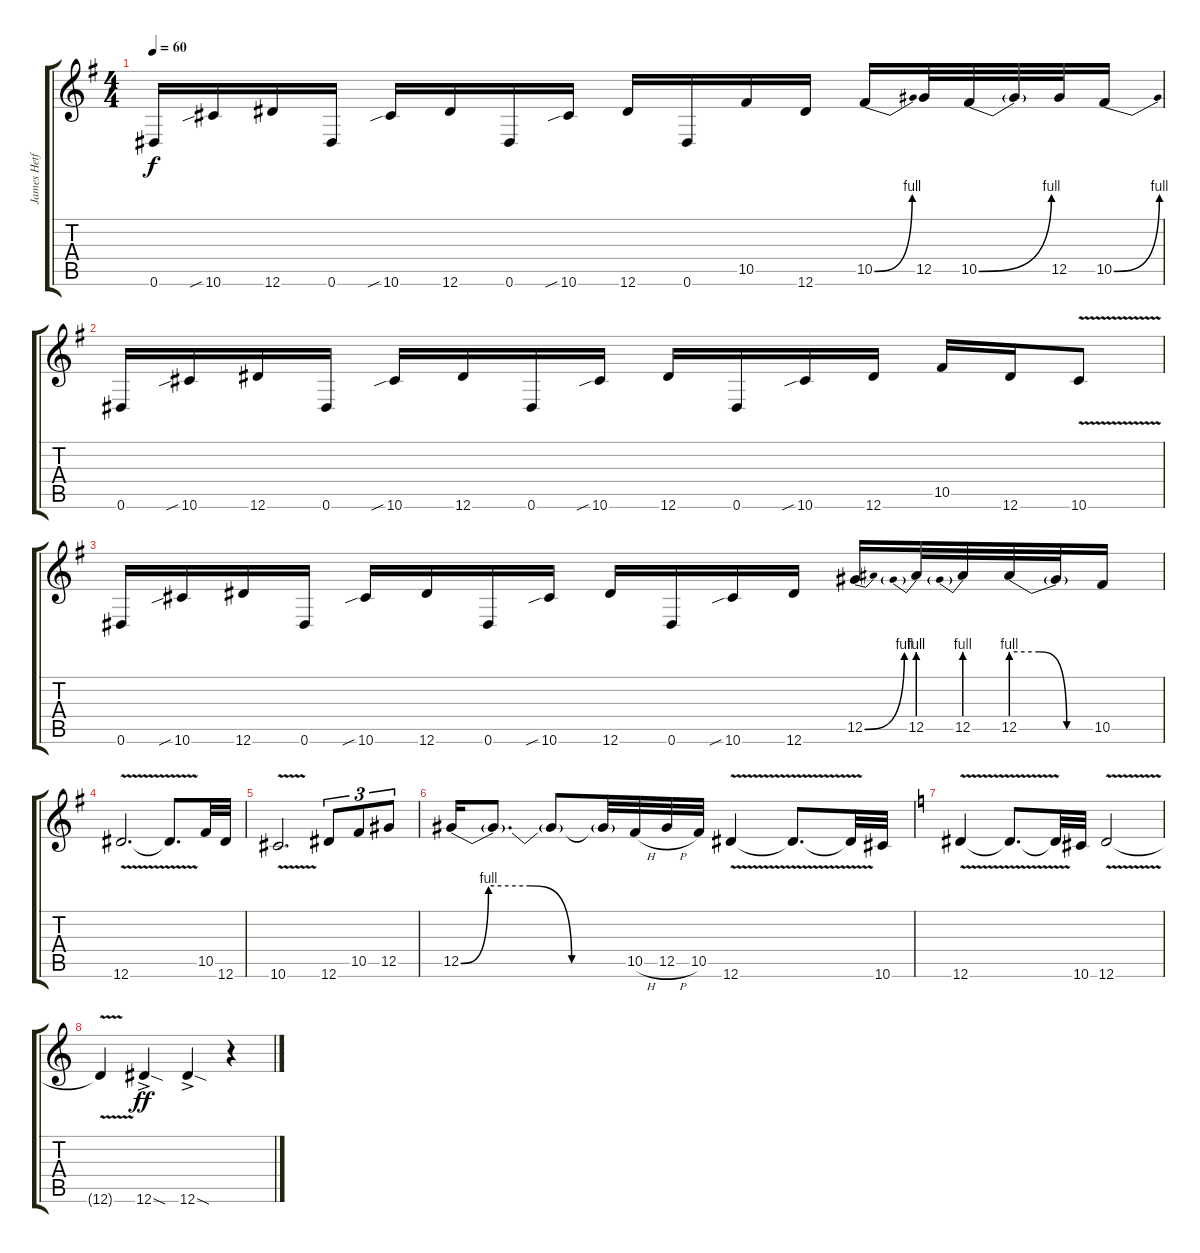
\track ("James Hetfield [Guitar]" "James Hetf") {instrument distortionguitar}
\staff {score tabs}
\tuning (Eb4 Bb3 Gb3 Db3 Ab2 Eb2) {hide}
\ts (4 4)
\tempo 60
\clef g2
\ks g
0.6.16{dy f} 10.6{sib}.16 12.6.16 0.6.16 10.6{sib}.16 12.6.16 0.6.16 10.6{sib}.16 12.6.16 0.6.16 10.5.16 12.6.16 10.5{be (bend 0 0 60 4)}.16 12.5.32 10.5{be (bend 0 0 60 4)}.32 10.5{t}.32 12.5.32 10.5{be (bend 0 0 60 4)}.16 |
0.6.16 10.6{sib}.16 12.6.16 0.6.16 10.6{sib}.16 12.6.16 0.6.16 10.6{sib}.16 12.6.16 0.6.16 10.6{sib}.16 12.6.16 10.5.16 12.6.16 10.6{v}.8 |
0.6.16 10.6{sib}.16 12.6.16 0.6.16 10.6{sib}.16 12.6.16 0.6.16 10.6{sib}.16 12.6.16 0.6.16 10.6{sib}.16 12.6.16 12.5{be (bend 0 0 60 4)}.16 12.5{be (prebend 0 4 60 4)}.32 12.5{be (prebend 0 4 60 4)}.32 12.5{be (custom 0 4 20 4 40 0 60 0)}.32 12.5{t}.32 10.5.16 |
12.6{v}.2{d} 12.6{v t}.8{d} 10.5.32 12.6.32 |
10.6{v}.2{d} 12.6.8{tu (3 2)} 10.5.8{tu (3 2)} 12.5.8{tu (3 2)} |
12.5{be (custom 0 0 10 4 25 4 40 0 60 0)}.16 12.5{t}.8{d} 12.5{t}.8 12.5{t}.32 10.5{h}.32 12.5{h}.32 10.5.32 12.6{v}.4 12.6{v t}.8{d} 12.6{v t}.32 10.6.32 |
\ks c
12.6{v}.4 12.6{v t}.8{d} 12.6{v t}.32 10.6.32 12.6{v}.2 |
12.6{v t}.4 12.6{sod ac}.4{dy ff} 12.6{sod ac}.4 r.4
